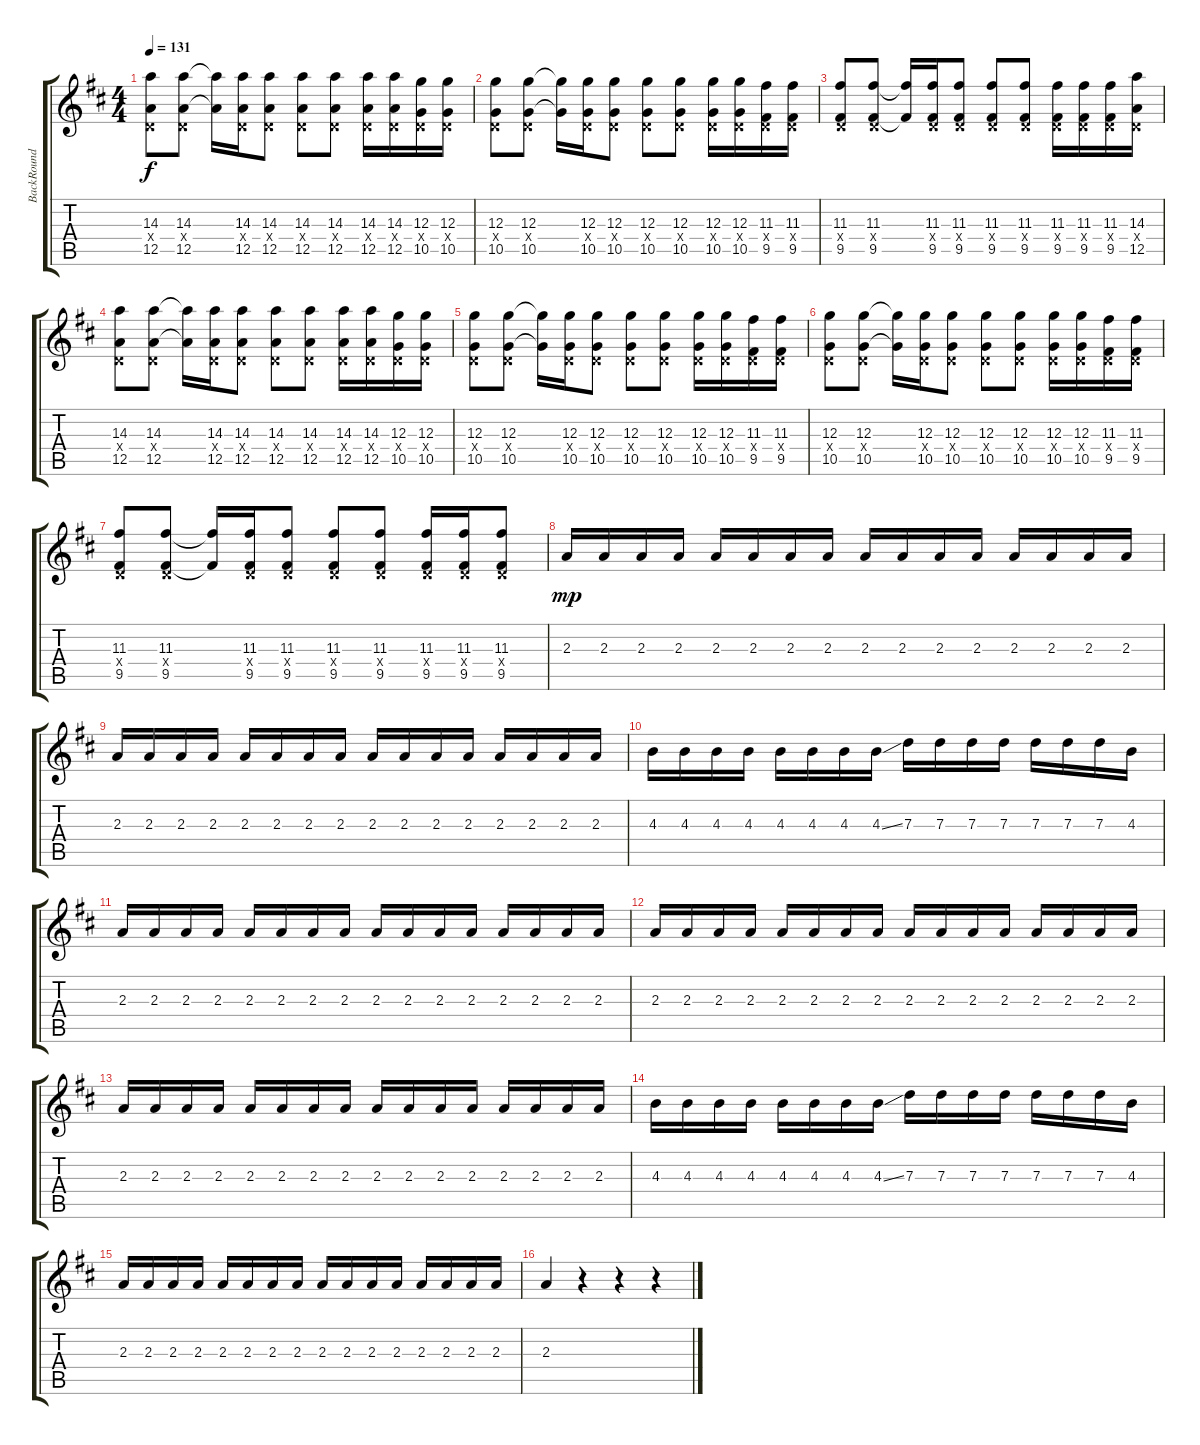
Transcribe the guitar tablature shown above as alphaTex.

\track ("BackRound Rythmn" "BackRound ") {instrument distortionguitar}
\staff {score tabs}
\tuning (E4 B3 G3 D3 A2 E2) {hide}
\ts (4 4)
\tempo 131
\clef g2
\ks d
(14.3 0.4{x} 12.5).8{dy f} (14.3 0.4{x} 12.5).8 (14.3{t} 12.5{t}).16 (14.3 0.4{x} 12.5).16 (14.3 0.4{x} 12.5).8 (14.3 0.4{x} 12.5).8 (14.3 0.4{x} 12.5).8 (14.3 0.4{x} 12.5).16 (14.3 0.4{x} 12.5).16 (12.3 0.4{x} 10.5).16 (12.3 0.4{x} 10.5).16 |
(12.3 0.4{x} 10.5).8 (12.3 0.4{x} 10.5).8 (12.3{t} 10.5{t}).16 (12.3 0.4{x} 10.5).16 (12.3 0.4{x} 10.5).8 (12.3 0.4{x} 10.5).8 (12.3 0.4{x} 10.5).8 (12.3 0.4{x} 10.5).16 (12.3 0.4{x} 10.5).16 (11.3 0.4{x} 9.5).16 (11.3 0.4{x} 9.5).16 |
(11.3 0.4{x} 9.5).8 (11.3 0.4{x} 9.5).8 (11.3{t} 9.5{t}).16 (11.3 0.4{x} 9.5).16 (11.3 0.4{x} 9.5).8 (11.3 0.4{x} 9.5).8 (11.3 0.4{x} 9.5).8 (11.3 0.4{x} 9.5).16 (11.3 0.4{x} 9.5).16 (11.3 0.4{x} 9.5).16 (14.3 0.4{x} 12.5).16 |
(14.3 0.4{x} 12.5).8 (14.3 0.4{x} 12.5).8 (14.3{t} 12.5{t}).16 (14.3 0.4{x} 12.5).16 (14.3 0.4{x} 12.5).8 (14.3 0.4{x} 12.5).8 (14.3 0.4{x} 12.5).8 (14.3 0.4{x} 12.5).16 (14.3 0.4{x} 12.5).16 (12.3 0.4{x} 10.5).16 (12.3 0.4{x} 10.5).16 |
(12.3 0.4{x} 10.5).8 (12.3 0.4{x} 10.5).8 (12.3{t} 10.5{t}).16 (12.3 0.4{x} 10.5).16 (12.3 0.4{x} 10.5).8 (12.3 0.4{x} 10.5).8 (12.3 0.4{x} 10.5).8 (12.3 0.4{x} 10.5).16 (12.3 0.4{x} 10.5).16 (11.3 0.4{x} 9.5).16 (11.3 0.4{x} 9.5).16 |
(12.3 0.4{x} 10.5).8 (12.3 0.4{x} 10.5).8 (12.3{t} 10.5{t}).16 (12.3 0.4{x} 10.5).16 (12.3 0.4{x} 10.5).8 (12.3 0.4{x} 10.5).8 (12.3 0.4{x} 10.5).8 (12.3 0.4{x} 10.5).16 (12.3 0.4{x} 10.5).16 (11.3 0.4{x} 9.5).16 (11.3 0.4{x} 9.5).16 |
(11.3 0.4{x} 9.5).8 (11.3 0.4{x} 9.5).8 (11.3{t} 9.5{t}).16 (11.3 0.4{x} 9.5).16 (11.3 0.4{x} 9.5).8 (11.3 0.4{x} 9.5).8 (11.3 0.4{x} 9.5).8 (11.3 0.4{x} 9.5).16 (11.3 0.4{x} 9.5).16 (11.3 0.4{x} 9.5).8 |
2.3.16{dy mp} 2.3.16 2.3.16 2.3.16 2.3.16 2.3.16 2.3.16 2.3.16 2.3.16 2.3.16 2.3.16 2.3.16 2.3.16 2.3.16 2.3.16 2.3.16 |
2.3.16 2.3.16 2.3.16 2.3.16 2.3.16 2.3.16 2.3.16 2.3.16 2.3.16 2.3.16 2.3.16 2.3.16 2.3.16 2.3.16 2.3.16 2.3.16 |
4.3.16 4.3.16 4.3.16 4.3.16 4.3.16 4.3.16 4.3.16 4.3{ss}.16 7.3.16 7.3.16 7.3.16 7.3.16 7.3.16 7.3.16 7.3.16 4.3.16 |
2.3.16 2.3.16 2.3.16 2.3.16 2.3.16 2.3.16 2.3.16 2.3.16 2.3.16 2.3.16 2.3.16 2.3.16 2.3.16 2.3.16 2.3.16 2.3.16 |
2.3.16 2.3.16 2.3.16 2.3.16 2.3.16 2.3.16 2.3.16 2.3.16 2.3.16 2.3.16 2.3.16 2.3.16 2.3.16 2.3.16 2.3.16 2.3.16 |
2.3.16 2.3.16 2.3.16 2.3.16 2.3.16 2.3.16 2.3.16 2.3.16 2.3.16 2.3.16 2.3.16 2.3.16 2.3.16 2.3.16 2.3.16 2.3.16 |
4.3.16 4.3.16 4.3.16 4.3.16 4.3.16 4.3.16 4.3.16 4.3{ss}.16 7.3.16 7.3.16 7.3.16 7.3.16 7.3.16 7.3.16 7.3.16 4.3.16 |
2.3.16 2.3.16 2.3.16 2.3.16 2.3.16 2.3.16 2.3.16 2.3.16 2.3.16 2.3.16 2.3.16 2.3.16 2.3.16 2.3.16 2.3.16 2.3.16 |
2.3.4 r.4 r.4 r.4
